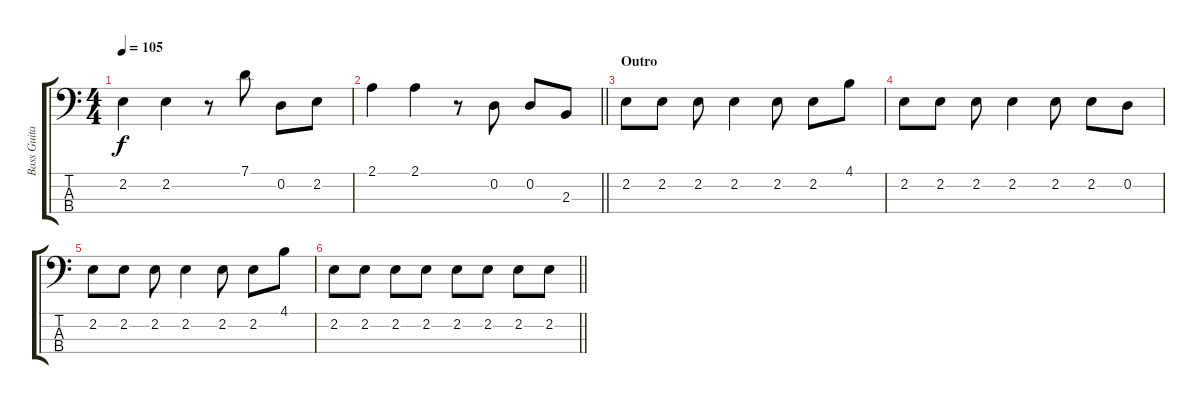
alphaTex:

\track ("Bass Guitar" "Bass Guita") {instrument electricbassfinger}
\staff {score tabs}
\tuning (G2 D2 A1 E1) {hide}
\ts (4 4)
\tempo 105
\clef f4
\ks c
2.2.4{dy f volume 6} 2.2.4 r.8 7.1.8 0.2.8 2.2.8 |
\barLineRight lightlight
2.1.4{volume 0} 2.1.4 r.8 0.2.8 0.2.8 2.3.8 |
\section ("" "Outro")
2.2.8 2.2.8 2.2.8 2.2.4 2.2.8 2.2.8 4.1.8 |
2.2.8 2.2.8 2.2.8 2.2.4 2.2.8 2.2.8 0.2.8 |
2.2.8 2.2.8 2.2.8 2.2.4 2.2.8 2.2.8 4.1.8 |
\barLineRight lightlight
2.2.8 2.2.8 2.2.8 2.2.8 2.2.8 2.2.8 2.2.8 2.2.8
